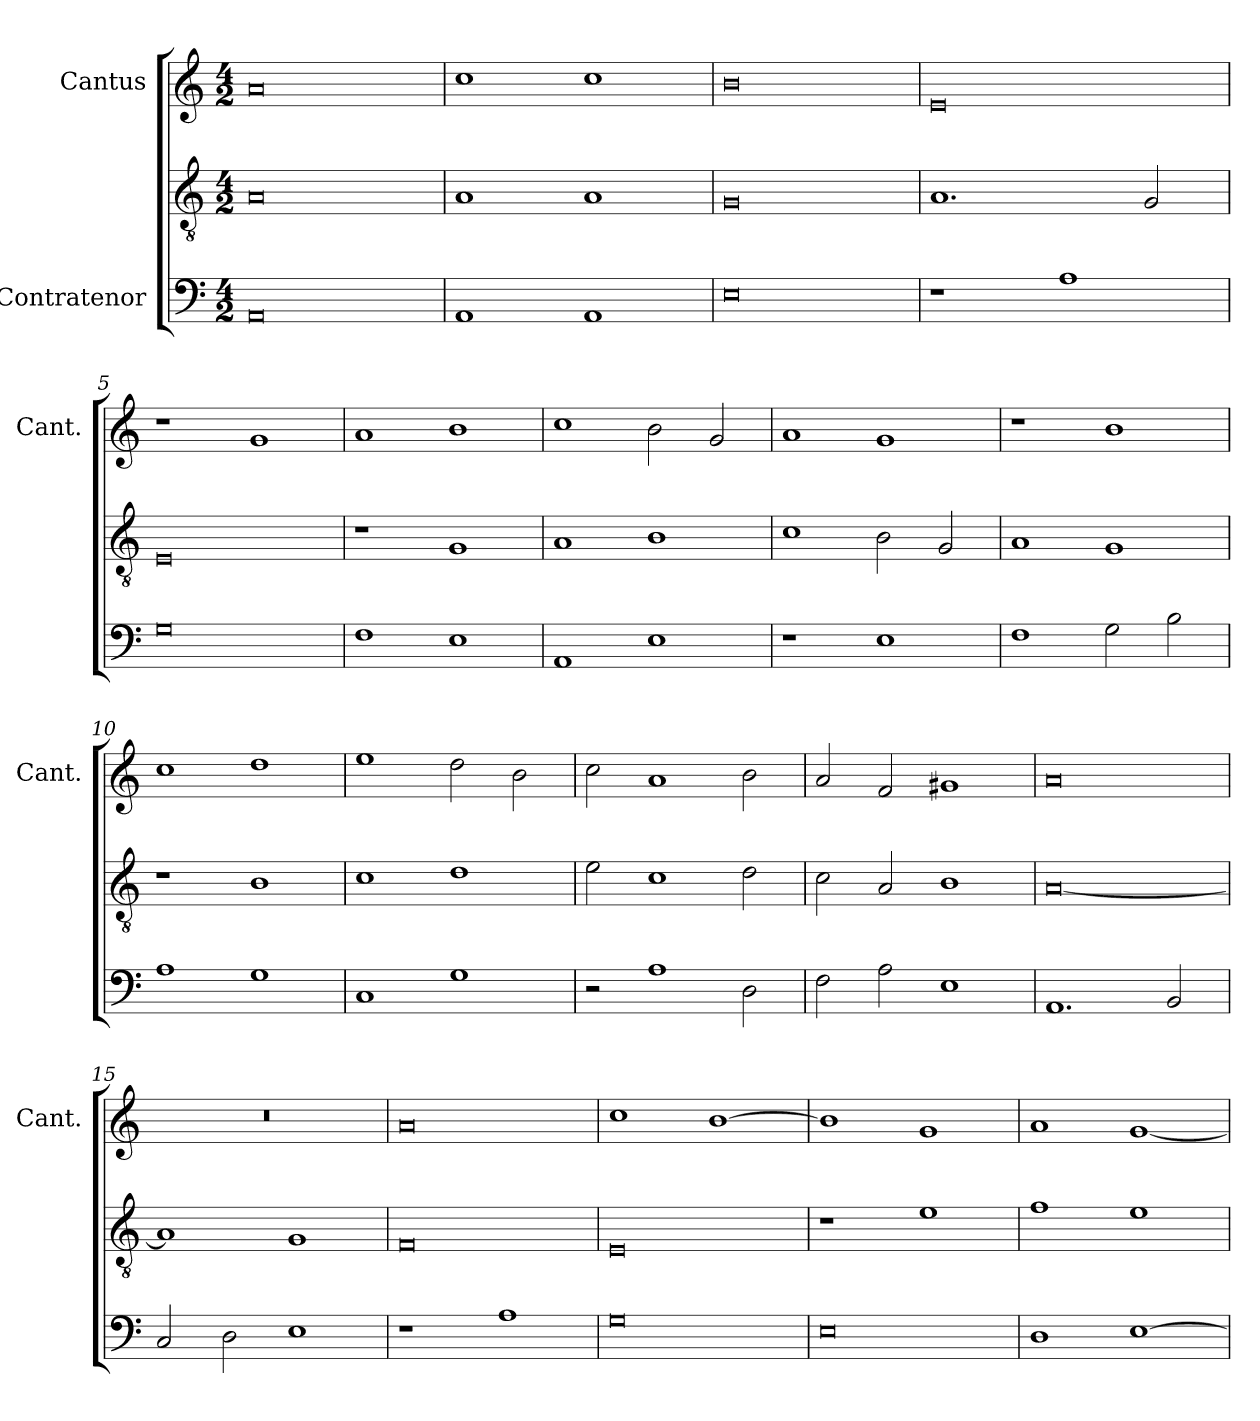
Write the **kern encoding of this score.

**kern	**kern	**kern
*part3	*part2	*part1
*staff3	*staff2	*staff1
*I"Contratenor	*	*I"Cantus
*	*	*I'Cant.
*clefF4	*clefGv2	*clefG2
*	*ITrd7c12	*
*k[]	*k[]	*k[]
*C:	*C:	*C:
*M4/2	*M4/2	*M4/2
=1	=1	=1
0AA/	0AA/	0a/
=2	=2	=2
1AA/	1AA/	1cc\
1AA/	1AA/	1cc\
=3	=3	=3
0E\	0GG/	0b\
=4	=4	=4
1r	1.AA/	0e/
1A\	.	.
.	2GG/	.
=5	=5	=5
0G\	0EE/	1r
.	.	1g/
=6	=6	=6
1F\	1r	1a/
1E\	1GG/	1b\
=7	=7	=7
1AA/	1AA/	1cc\
1E\	1BB\	2b\
.	.	2g/
=8	=8	=8
1r	1C\	1a/
1E\	2BB\	1g/
.	2GG/	.
=9	=9	=9
1F\	1AA/	1r
2G\	1GG/	1b\
2B\	.	.
=10	=10	=10
1A\	1r	1cc\
1G\	1BB\	1dd\
=11	=11	=11
1C/	1C\	1ee\
1G\	1D\	2dd\
.	.	2b\
=12	=12	=12
2r	2E\	2cc\
1A\	1C\	1a/
2D\	2D\	2b\
=13	=13	=13
2F\	2C\	2a/
2A\	2AA/	2f/
1E\	1BB\	1g#X/
=14	=14	=14
1.AA/	[0AA/	0a/
2BB/	.	.
=15	=15	=15
2C/	1AA/]	0r
2D\	.	.
1E\	1GG/	.
=16	=16	=16
1r	0FF/	0a/
1A\	.	.
=17	=17	=17
0G\	0EE/	1cc\
.	.	[1b\
=18	=18	=18
0E\	1r	1b\]
.	1E\	1g/
=19	=19	=19
1D\	1F\	1a/
[1E\	1E\	[1g/
=	=	=
*-	*-	*-
